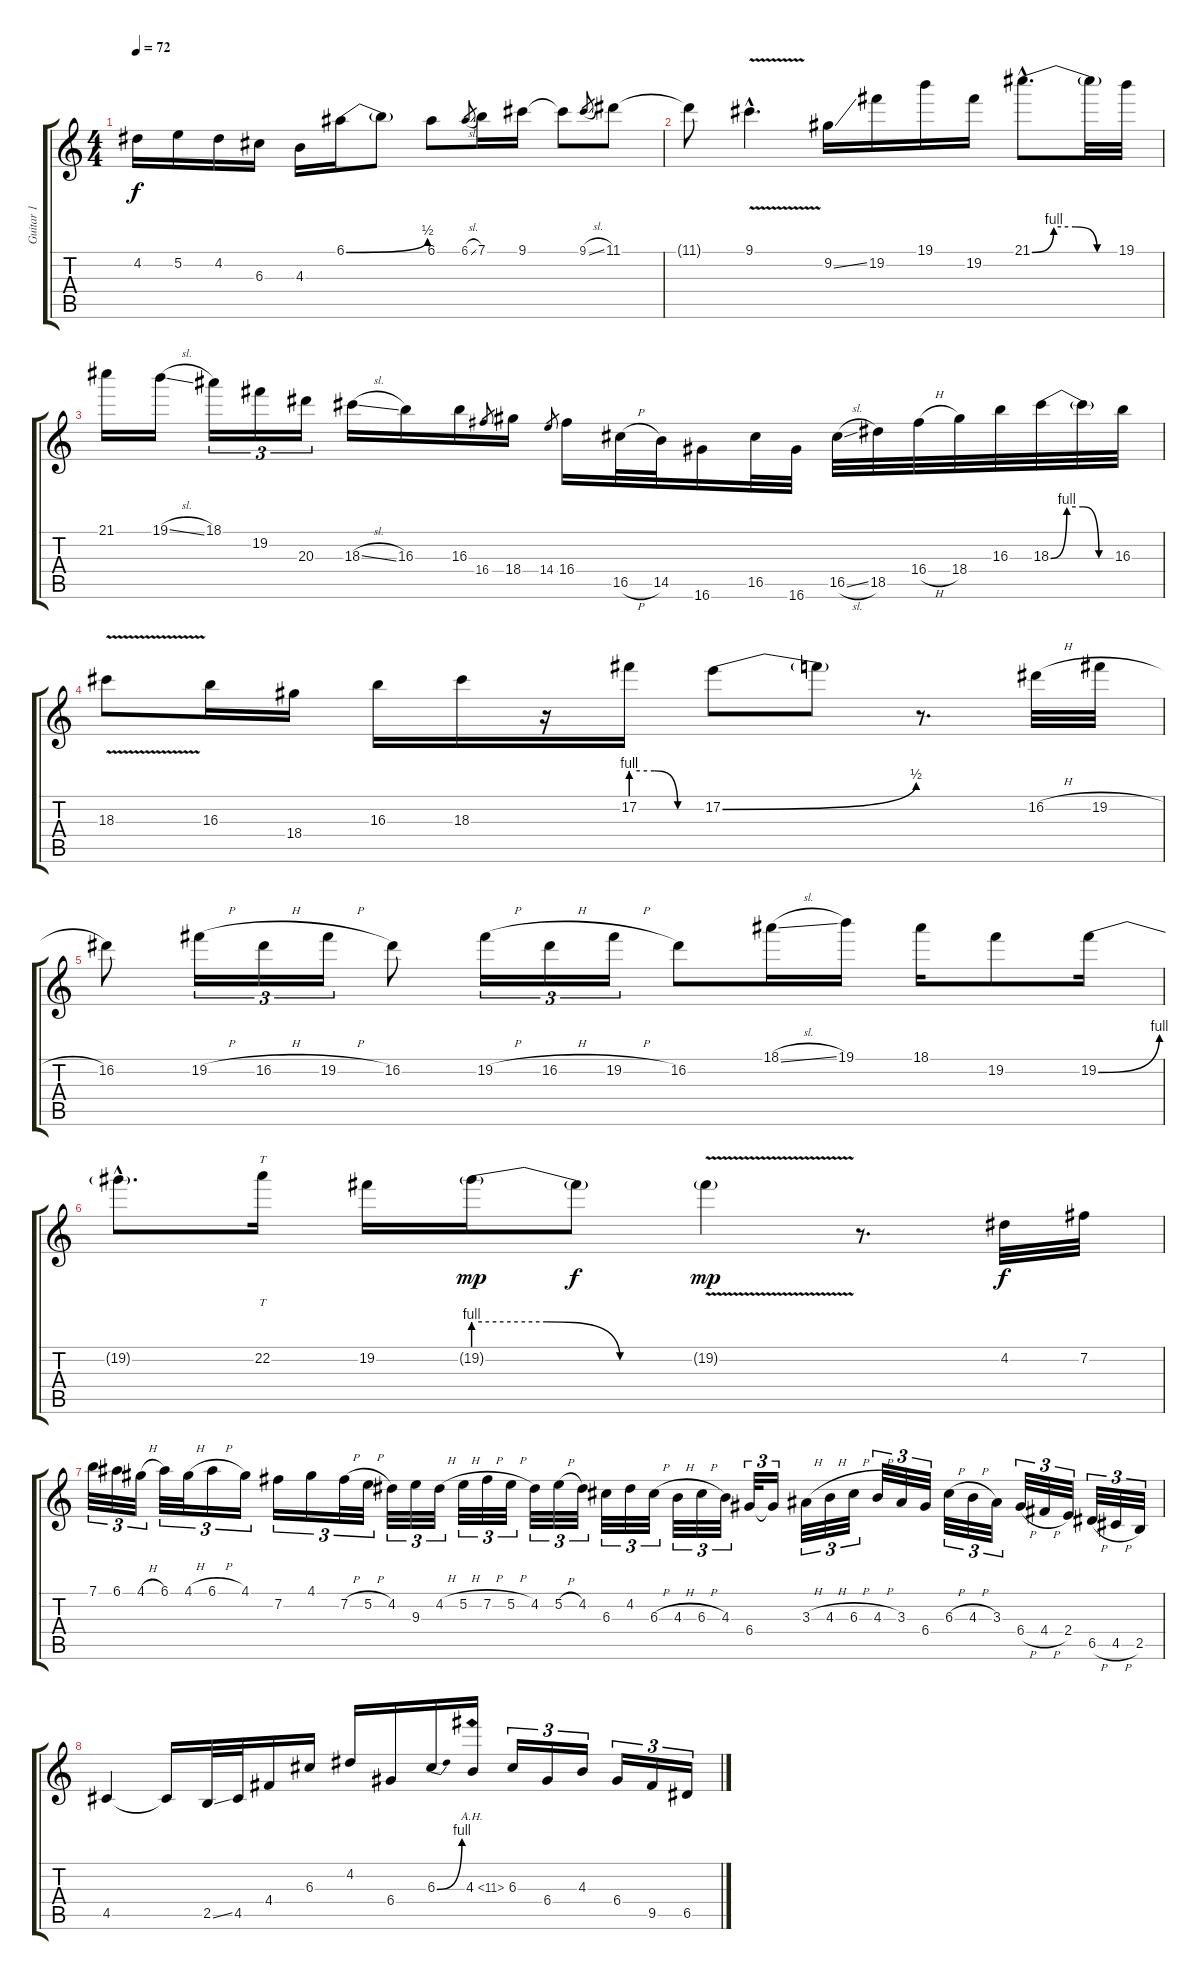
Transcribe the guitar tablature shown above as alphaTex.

\track ("Guitar 1" "Guitar 1") {instrument distortionguitar}
\staff {score tabs}
\tuning (E4 B3 G3 D3 A2 E2) {hide}
\ts (4 4)
\tempo 72
\clef g2
\ks c
4.2{t}.16{dy f} 5.2.16 4.2.16 6.3.16 4.3.16 6.1{be (bend 0 0 60 2)}.16 6.1{t}.8 6.1.8 6.1{sl}.8{gr} 7.1.16 9.1.16 9.1{t}.8 9.1{sl}.8{gr} 11.1.8 |
11.1{t}.8 9.1{v hac}.4{d} 9.2{ss}.16 19.2.16 19.1.16 19.2.16 21.1{be (custom 0 0 15 4 30 4 45 0 60 0) hac}.8{d} 21.1{t}.32 19.1.32 |
21.1.16 19.1{sl}.16 18.1.16{tu (3 2)} 19.2.16{tu (3 2)} 20.3.16{tu (3 2)} 18.3{sl}.16 16.3.16 16.3.16 16.4.8{gr} 18.4.16 14.4.8{gr} 16.4.16 16.5{h}.32 14.5.32 16.6.16 16.5.32 16.6.32 16.5{sl}.32 18.5.32 16.4{h}.32 18.4.32 16.3.32 18.3{be (custom 0 0 15 4 30 4 45 0 60 0)}.32 18.3{t}.32 16.3.32 |
18.3{v}.8 16.3.16 18.4.16 16.3.16 18.3.16 r.16 17.2{be (custom 0 4 20 4 40 0 60 0)}.16 17.2{be (bend 0 0 60 2)}.8 17.2{t}.8 r.8{d} 16.2{h}.32 19.2{h}.32 |
16.2.8 19.2{h}.16{tu (3 2)} 16.2{h}.16{tu (3 2)} 19.2{h}.16{tu (3 2)} 16.2.8 19.2{h}.16{tu (3 2)} 16.2{h}.16{tu (3 2)} 19.2{h}.16{tu (3 2)} 16.2.8 18.1{sl}.16 19.1.16 18.1.16 19.2.8 19.2{be (bend 0 0 60 4)}.16 |
19.2{hac t}.8{d} 22.2.16{tt} 19.2.16 19.2{be (custom 0 4 20 4 40 0 60 0) g}.16{dy mp} 19.2{t}.8{dy f} 19.2{v g}.4{dy mp} r.8{d} 4.2.32{dy f} 7.2.32 |
7.1.32{tu (3 2)} 6.1.32{tu (3 2)} 4.1{h}.32{tu (3 2)} 6.1.32{tu (3 2)} 4.1{h}.32{tu (3 2)} 6.1{h}.16{tu (3 2)} 4.1.16{tu (3 2)} 7.2.16{tu (3 2)} 4.1.16{tu (3 2)} 7.2{h}.32{tu (3 2)} 5.2{h}.32{tu (3 2)} 4.2.32{tu (3 2)} 9.3.32{tu (3 2)} 4.2{h}.32{tu (3 2)} 5.2{h}.32{tu (3 2)} 7.2{h}.32{tu (3 2)} 5.2{h}.32{tu (3 2)} 4.2.32{tu (3 2)} 5.2{h}.32{tu (3 2)} 4.2.32{tu (3 2)} 6.3.32{tu (3 2)} 4.2.32{tu (3 2)} 6.3{h}.32{tu (3 2)} 4.3{h}.32{tu (3 2)} 6.3{h}.32{tu (3 2)} 4.3.32{tu (3 2)} 6.4.32{tu (3 2)} 6.4{t}.16{tu (3 2)} 3.3{h}.32{tu (3 2)} 4.3{h}.32{tu (3 2)} 6.3{h}.32{tu (3 2)} 4.3{h}.32{tu (3 2)} 3.3.32{tu (3 2)} 6.4.32{tu (3 2)} 6.3{h}.32{tu (3 2)} 4.3{h}.32{tu (3 2)} 3.3.32{tu (3 2)} 6.4{h}.32{tu (3 2)} 4.4{h}.32{tu (3 2)} 2.4.32{tu (3 2)} 6.5{h}.32{tu (3 2)} 4.5{h}.32{tu (3 2)} 2.5.32{tu (3 2)} |
4.5.4 4.5{t}.16 2.5{ss}.32 4.5.32 4.4.16 6.3.16 4.2.16 6.4.16 6.3{be (bend 0 0 60 4)}.16 4.3{ah 7}.16 6.3.16{tu (3 2)} 6.4.16{tu (3 2)} 4.3.16{tu (3 2)} 6.4.16{tu (3 2)} 9.5.16{tu (3 2)} 6.5.16{tu (3 2)}
